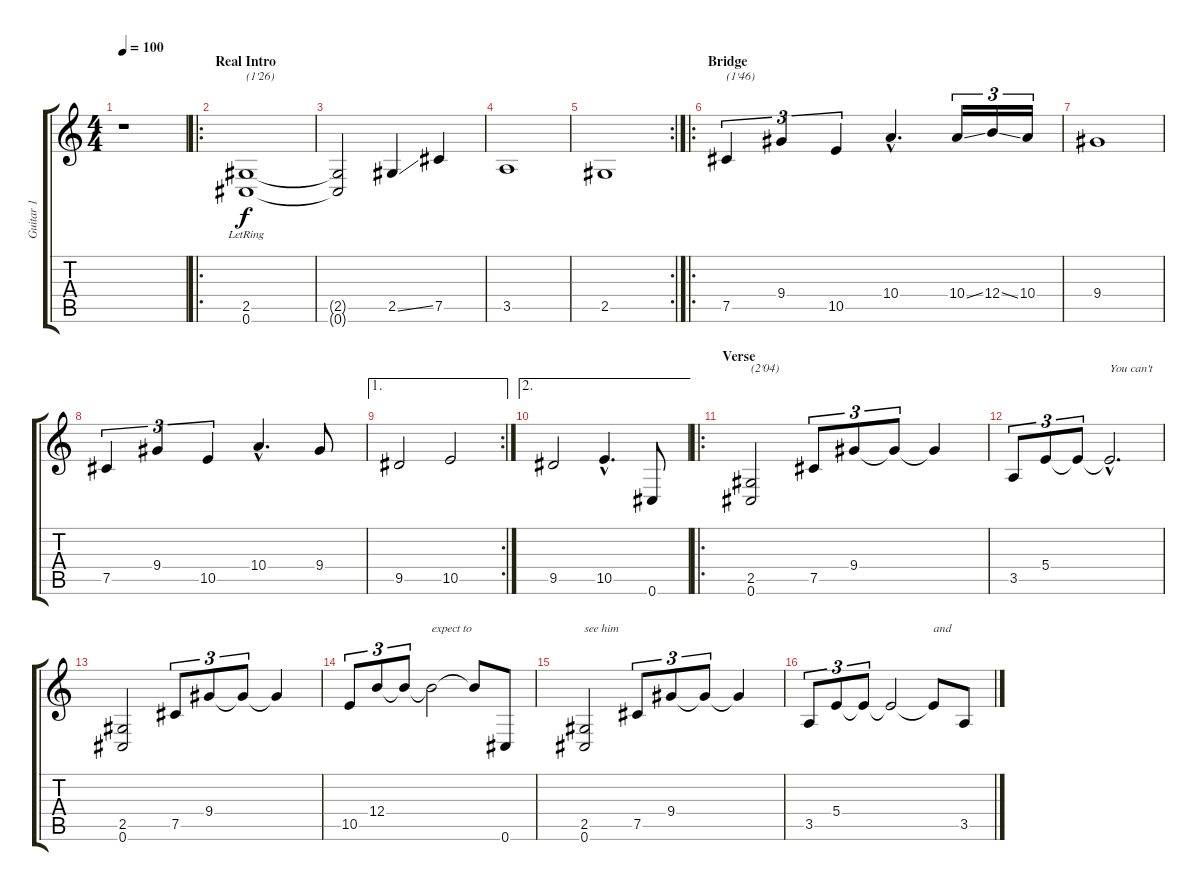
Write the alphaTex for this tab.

\track ("Guitar 1" "Guitar 1") {instrument distortionguitar}
\staff {score tabs}
\tuning (Db4 Ab3 E3 B2 Gb2 Db2) {hide}
\ts (4 4)
\tempo 100
\clef g2
\ks c
r.1{dy f} |
\ro
\section ("" "Real Intro")
(2.5 0.6{lr}).1{txt "(1'26)" volume 16} |
(2.5{t} 0.6{t}).2 2.5{ss}.4 7.5.4 |
3.5.1 |
\rc 2
2.5.1 |
\ro
\section ("" "Bridge")
7.5.4{tu (3 2) txt "(1'46)"} 9.4.4{tu (3 2)} 10.5.4{tu (3 2)} 10.4{hac}.4{d} 10.4{ss}.16{tu (3 2)} 12.4{ss}.16{tu (3 2)} 10.4.16{tu (3 2)} |
9.4.1 |
7.5.4{tu (3 2)} 9.4.4{tu (3 2)} 10.5.4{tu (3 2)} 10.4{hac}.4{d} 9.4.8 |
\ae 1
\rc 2
9.5.2 10.5.2 |
\ae 2
9.5.2 10.5{hac}.4{d} 0.6.8 |
\ro
\section ("" "Verse")
(2.5 0.6).2{txt "(2'04)"} 7.5.8{tu (3 2)} 9.4.8{tu (3 2)} 9.4{t}.8{tu (3 2)} 9.4{t}.4 |
3.5.8{tu (3 2)} 5.4.8{tu (3 2)} 5.4{t}.8{tu (3 2)} 5.4{hac t}.2{d txt "You can't"} |
(2.5 0.6).2 7.5.8{tu (3 2)} 9.4.8{tu (3 2)} 9.4{t}.8{tu (3 2)} 9.4{t}.4 |
10.5.8{tu (3 2)} 12.4.8{tu (3 2)} 12.4{t}.8{tu (3 2)} 12.4{t}.2{txt "expect to"} 12.4{t}.8 0.6.8 |
(2.5 0.6).2{txt "see him"} 7.5.8{tu (3 2)} 9.4.8{tu (3 2)} 9.4{t}.8{tu (3 2)} 9.4{t}.4 |
3.5.8{tu (3 2)} 5.4.8{tu (3 2)} 5.4{t}.8{tu (3 2)} 5.4{t}.2 5.4{t}.8{txt "and"} 3.5.8
